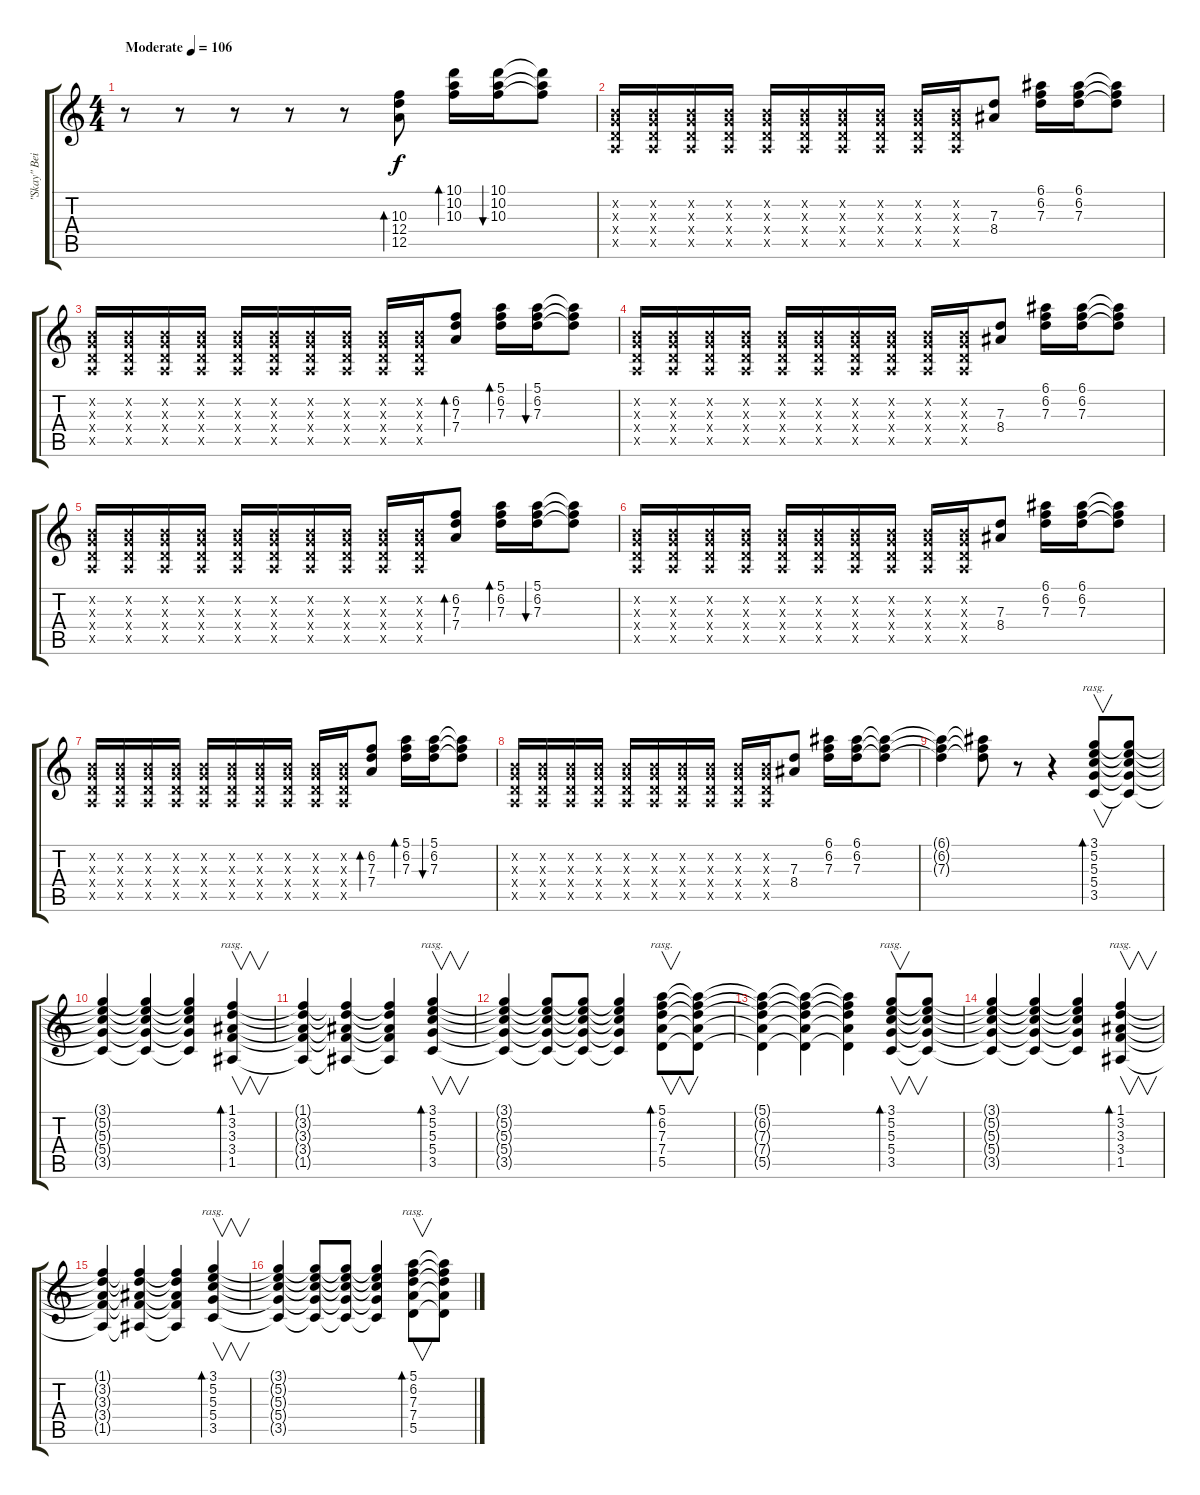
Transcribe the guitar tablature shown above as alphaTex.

\track ("\"Skay\" Beilinson" "\"Skay\" Bei") {instrument electricguitarclean}
\staff {score tabs}
\tuning (E4 B3 G3 D3 A2 E2) {hide}
\ts (4 4)
\tempo (106 "Moderate")
\clef g2
\ks c
r.8{dy f instrument electricguitarclean} r.8 r.8 r.8 r.8 (10.3 12.4 12.5).8{bd 60} (10.1 10.2 10.3).16{bd 60} (10.1 10.2 10.3).16{bu 60} (10.1{t} 10.2{t} 10.3{t}).8 |
(0.2{x} 0.3{x} 0.4{x} 0.5{x}).16 (0.2{x} 0.3{x} 0.4{x} 0.5{x}).16 (0.2{x} 0.3{x} 0.4{x} 0.5{x}).16 (0.2{x} 0.3{x} 0.4{x} 0.5{x}).16 (0.2{x} 0.3{x} 0.4{x} 0.5{x}).16 (0.2{x} 0.3{x} 0.4{x} 0.5{x}).16 (0.2{x} 0.3{x} 0.4{x} 0.5{x}).16 (0.2{x} 0.3{x} 0.4{x} 0.5{x}).16 (0.2{x} 0.3{x} 0.4{x} 0.5{x}).16 (0.2{x} 0.3{x} 0.4{x} 0.5{x}).16 (7.3 8.4).8 (6.1 6.2 7.3).16 (6.1 6.2 7.3).16 (6.1{t} 6.2{t} 7.3{t}).8 |
(0.2{x} 0.3{x} 0.4{x} 0.5{x}).16 (0.2{x} 0.3{x} 0.4{x} 0.5{x}).16 (0.2{x} 0.3{x} 0.4{x} 0.5{x}).16 (0.2{x} 0.3{x} 0.4{x} 0.5{x}).16 (0.2{x} 0.3{x} 0.4{x} 0.5{x}).16 (0.2{x} 0.3{x} 0.4{x} 0.5{x}).16 (0.2{x} 0.3{x} 0.4{x} 0.5{x}).16 (0.2{x} 0.3{x} 0.4{x} 0.5{x}).16 (0.2{x} 0.3{x} 0.4{x} 0.5{x}).16 (0.2{x} 0.3{x} 0.4{x} 0.5{x}).16 (6.2 7.3 7.4).8{bd 60} (5.1 6.2 7.3).16{bd 60} (5.1 6.2 7.3).16{bu 60} (5.1{t} 6.2{t} 7.3{t}).8 |
(0.2{x} 0.3{x} 0.4{x} 0.5{x}).16 (0.2{x} 0.3{x} 0.4{x} 0.5{x}).16 (0.2{x} 0.3{x} 0.4{x} 0.5{x}).16 (0.2{x} 0.3{x} 0.4{x} 0.5{x}).16 (0.2{x} 0.3{x} 0.4{x} 0.5{x}).16 (0.2{x} 0.3{x} 0.4{x} 0.5{x}).16 (0.2{x} 0.3{x} 0.4{x} 0.5{x}).16 (0.2{x} 0.3{x} 0.4{x} 0.5{x}).16 (0.2{x} 0.3{x} 0.4{x} 0.5{x}).16 (0.2{x} 0.3{x} 0.4{x} 0.5{x}).16 (7.3 8.4).8 (6.1 6.2 7.3).16 (6.1 6.2 7.3).16 (6.1{t} 6.2{t} 7.3{t}).8 |
(0.2{x} 0.3{x} 0.4{x} 0.5{x}).16 (0.2{x} 0.3{x} 0.4{x} 0.5{x}).16 (0.2{x} 0.3{x} 0.4{x} 0.5{x}).16 (0.2{x} 0.3{x} 0.4{x} 0.5{x}).16 (0.2{x} 0.3{x} 0.4{x} 0.5{x}).16 (0.2{x} 0.3{x} 0.4{x} 0.5{x}).16 (0.2{x} 0.3{x} 0.4{x} 0.5{x}).16 (0.2{x} 0.3{x} 0.4{x} 0.5{x}).16 (0.2{x} 0.3{x} 0.4{x} 0.5{x}).16 (0.2{x} 0.3{x} 0.4{x} 0.5{x}).16 (6.2 7.3 7.4).8{bd 60} (5.1 6.2 7.3).16{bd 60} (5.1 6.2 7.3).16{bu 60} (5.1{t} 6.2{t} 7.3{t}).8 |
(0.2{x} 0.3{x} 0.4{x} 0.5{x}).16 (0.2{x} 0.3{x} 0.4{x} 0.5{x}).16 (0.2{x} 0.3{x} 0.4{x} 0.5{x}).16 (0.2{x} 0.3{x} 0.4{x} 0.5{x}).16 (0.2{x} 0.3{x} 0.4{x} 0.5{x}).16 (0.2{x} 0.3{x} 0.4{x} 0.5{x}).16 (0.2{x} 0.3{x} 0.4{x} 0.5{x}).16 (0.2{x} 0.3{x} 0.4{x} 0.5{x}).16 (0.2{x} 0.3{x} 0.4{x} 0.5{x}).16 (0.2{x} 0.3{x} 0.4{x} 0.5{x}).16 (7.3 8.4).8 (6.1 6.2 7.3).16 (6.1 6.2 7.3).16 (6.1{t} 6.2{t} 7.3{t}).8 |
(0.2{x} 0.3{x} 0.4{x} 0.5{x}).16 (0.2{x} 0.3{x} 0.4{x} 0.5{x}).16 (0.2{x} 0.3{x} 0.4{x} 0.5{x}).16 (0.2{x} 0.3{x} 0.4{x} 0.5{x}).16 (0.2{x} 0.3{x} 0.4{x} 0.5{x}).16 (0.2{x} 0.3{x} 0.4{x} 0.5{x}).16 (0.2{x} 0.3{x} 0.4{x} 0.5{x}).16 (0.2{x} 0.3{x} 0.4{x} 0.5{x}).16 (0.2{x} 0.3{x} 0.4{x} 0.5{x}).16 (0.2{x} 0.3{x} 0.4{x} 0.5{x}).16 (6.2 7.3 7.4).8{bd 60} (5.1 6.2 7.3).16{bd 60} (5.1 6.2 7.3).16{bu 60} (5.1{t} 6.2{t} 7.3{t}).8 |
(0.2{x} 0.3{x} 0.4{x} 0.5{x}).16 (0.2{x} 0.3{x} 0.4{x} 0.5{x}).16 (0.2{x} 0.3{x} 0.4{x} 0.5{x}).16 (0.2{x} 0.3{x} 0.4{x} 0.5{x}).16 (0.2{x} 0.3{x} 0.4{x} 0.5{x}).16 (0.2{x} 0.3{x} 0.4{x} 0.5{x}).16 (0.2{x} 0.3{x} 0.4{x} 0.5{x}).16 (0.2{x} 0.3{x} 0.4{x} 0.5{x}).16 (0.2{x} 0.3{x} 0.4{x} 0.5{x}).16 (0.2{x} 0.3{x} 0.4{x} 0.5{x}).16 (7.3 8.4).8 (6.1 6.2 7.3).16 (6.1 6.2 7.3).16 (6.1{t} 6.2{t} 7.3{t}).8 |
(6.1{t} 6.2{t} 7.3{t}).4 (6.1{t} 6.2{t} 7.3{t}).8 r.8 r.4 (3.1 5.2 5.3 5.4 3.5).8{v bd 240 rasg ii} (3.1{t} 5.2{t} 5.3{t} 5.4{t} 3.5{t}).8 |
(3.1{t} 5.2{t} 5.3{t} 5.4{t} 3.5{t}).4 (3.1{t} 5.2{t} 5.3{t} 5.4{t} 3.5{t}).4 (3.1{t} 5.2{t} 5.3{t} 5.4{t} 3.5{t}).4 (1.1 3.2 3.3 3.4 1.5).4{v bd 240 rasg ii} |
(1.1{t} 3.2{t} 3.3{t} 3.4{t} 1.5{t}).4 (1.1{t} 3.2{t} 3.3{t} 3.4{t} 1.5{t}).4 (1.1{t} 3.2{t} 3.3{t} 3.4{t} 1.5{t}).4 (3.1 5.2 5.3 5.4 3.5).4{v bd 240 rasg ii} |
(3.1{t} 5.2{t} 5.3{t} 5.4{t} 3.5{t}).4 (3.1{t} 5.2{t} 5.3{t} 5.4{t} 3.5{t}).8 (3.1{t} 5.2{t} 5.3{t} 5.4{t} 3.5{t}).8 (3.1{t} 5.2{t} 5.3{t} 5.4{t} 3.5{t}).4 (5.1 6.2 7.3 7.4 5.5).8{v bd 240 rasg ii} (5.1{t} 6.2{t} 7.3{t} 7.4{t} 5.5{t}).8 |
(5.1{t} 6.2{t} 7.3{t} 7.4{t} 5.5{t}).4 (5.1{t} 6.2{t} 7.3{t} 7.4{t} 5.5{t}).4 (5.1{t} 6.2{t} 7.3{t} 7.4{t} 5.5{t}).4 (3.1 5.2 5.3 5.4 3.5).8{v bd 240 rasg ii} (3.1{t} 5.2{t} 5.3{t} 5.4{t} 3.5{t}).8 |
(3.1{t} 5.2{t} 5.3{t} 5.4{t} 3.5{t}).4 (3.1{t} 5.2{t} 5.3{t} 5.4{t} 3.5{t}).4 (3.1{t} 5.2{t} 5.3{t} 5.4{t} 3.5{t}).4 (1.1 3.2 3.3 3.4 1.5).4{v bd 240 rasg ii} |
(1.1{t} 3.2{t} 3.3{t} 3.4{t} 1.5{t}).4 (1.1{t} 3.2{t} 3.3{t} 3.4{t} 1.5{t}).4 (1.1{t} 3.2{t} 3.3{t} 3.4{t} 1.5{t}).4 (3.1 5.2 5.3 5.4 3.5).4{v bd 240 rasg ii} |
(3.1{t} 5.2{t} 5.3{t} 5.4{t} 3.5{t}).4 (3.1{t} 5.2{t} 5.3{t} 5.4{t} 3.5{t}).8 (3.1{t} 5.2{t} 5.3{t} 5.4{t} 3.5{t}).8 (3.1{t} 5.2{t} 5.3{t} 5.4{t} 3.5{t}).4 (5.1 6.2 7.3 7.4 5.5).8{v bd 240 rasg ii} (5.1{t} 6.2{t} 7.3{t} 7.4{t} 5.5{t}).8
